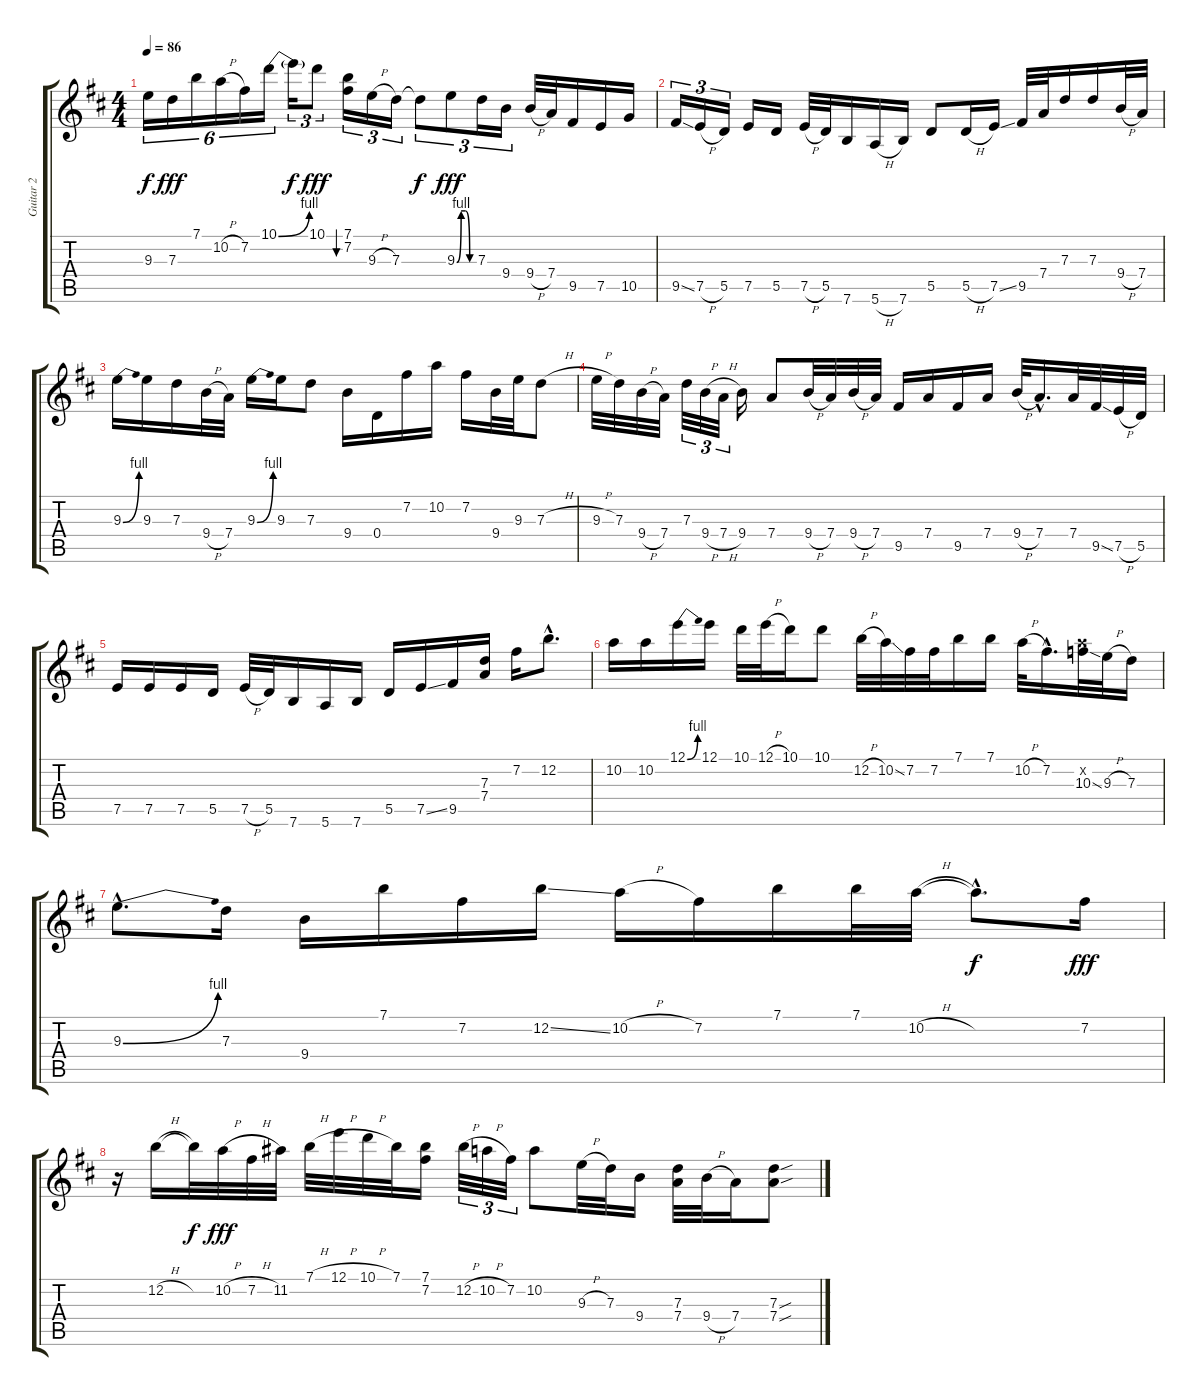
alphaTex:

\track ("Guitar 2" "Guitar 2") {instrument overdrivenguitar}
\staff {score tabs}
\tuning (E4 B3 G3 D3 A2 E2) {hide}
\ts (4 4)
\tempo 86
\clef g2
\ks d
9.3{t}.16{tu (6 4) dy f} 7.3.16{tu (6 4) dy fff} 7.1.16{tu (6 4)} 10.2{h}.16{tu (6 4)} 7.2.16{tu (6 4)} 10.1{be (bend 0 0 60 4)}.16{tu (6 4)} 10.1{t}.16{tu (3 2) dy f} 10.1.8{tu (3 2) dy fff} (7.1 7.2).16{tu (3 2) bu 60} 9.3{h}.16{tu (3 2)} 7.3.16{tu (3 2)} 7.3{t}.8{tu (3 2) dy f} 9.3{be (custom 0 0 15 4 30 4 45 0 60 0)}.8{tu (3 2) dy fff} 7.3.16{tu (3 2)} 9.4.16{tu (3 2)} 9.4{h}.32 7.4.32 9.5.16 7.5.16 10.5.16 |
9.5{ss}.16{tu (3 2)} 7.5{h}.16{tu (3 2)} 5.5.16{tu (3 2)} 7.5.16 5.5.16 7.5{h}.32 5.5.32 7.6.16 5.6{h}.16 7.6.16 5.5.8 5.5{h}.16 7.5{ss}.16 9.5.32 7.4.32 7.3.16 7.3.16 9.4{h}.32 7.4.32 |
9.3{be (bend 0 0 60 4)}.16 9.3.16 7.3.16 9.4{h}.32 7.4.32 9.3{be (bend 0 0 60 4)}.16 9.3.16 7.3.8 9.4.16 0.4.16 7.2.16 10.2.16 7.2.16 9.4.32 9.3.32 7.3{h}.8 |
9.3{h}.32 7.3.32 9.4{h}.32 7.4.32 7.3.32{tu (3 2)} 9.4{h}.32{tu (3 2)} 7.4{h}.32{tu (3 2)} 9.4.16 7.4.8 9.4{h}.32 7.4.32 9.4{h}.32 7.4.32 9.5.16 7.4.16 9.5.16 7.4.16 9.4{h}.32 7.4{hac}.16{d} 7.4.32 9.5{ss}.32 7.5{h}.32 5.5.32 |
7.5.16 7.5.16 7.5.16 5.5.16 7.5{h}.32 5.5.32 7.6.16 5.6.16 7.6.16 5.5.16 7.5{ss}.16 9.5.16 (7.3 7.4).16 7.2.16 12.2{hac}.8{d} |
10.2.16 10.2.16 12.1{be (bend 0 0 60 4)}.16 12.1.16 10.1.32 12.1{h}.32 10.1.16 10.1.8 12.2{h}.32 10.2{ss}.32 7.2.32 7.2.32 7.1.16 7.1.16 10.2{h}.32 7.2{hac}.16{d} (10.2{x} 10.3{ss}).32 9.3{h}.32 7.3.16 |
9.3{be (bend 0 0 60 4) hac}.8{d} 7.3.16 9.4.16 7.1.16 7.2.16 12.2{ss}.16 10.2{h}.16 7.2.16 7.1.16 7.1.32 10.2{h}.32 10.2{hac t}.8{d dy f} 7.2.16{dy fff} |
r.16 12.2{h}.16 12.2{t}.32{dy f} 10.2{h}.32{dy fff} 7.2{h}.32 11.2.32 7.1{h}.32 12.1{h}.32 10.1{h}.32 7.1.32 (7.1 7.2).16 12.2{h}.32{tu (3 2)} 10.2{h}.32{tu (3 2)} 7.2.32{tu (3 2)} 10.2.8 9.3{h}.32 7.3.32 9.4.16 (7.3 7.4).32 9.4{h}.32 7.4.16 (7.3{sou} 7.4{sou}).8
